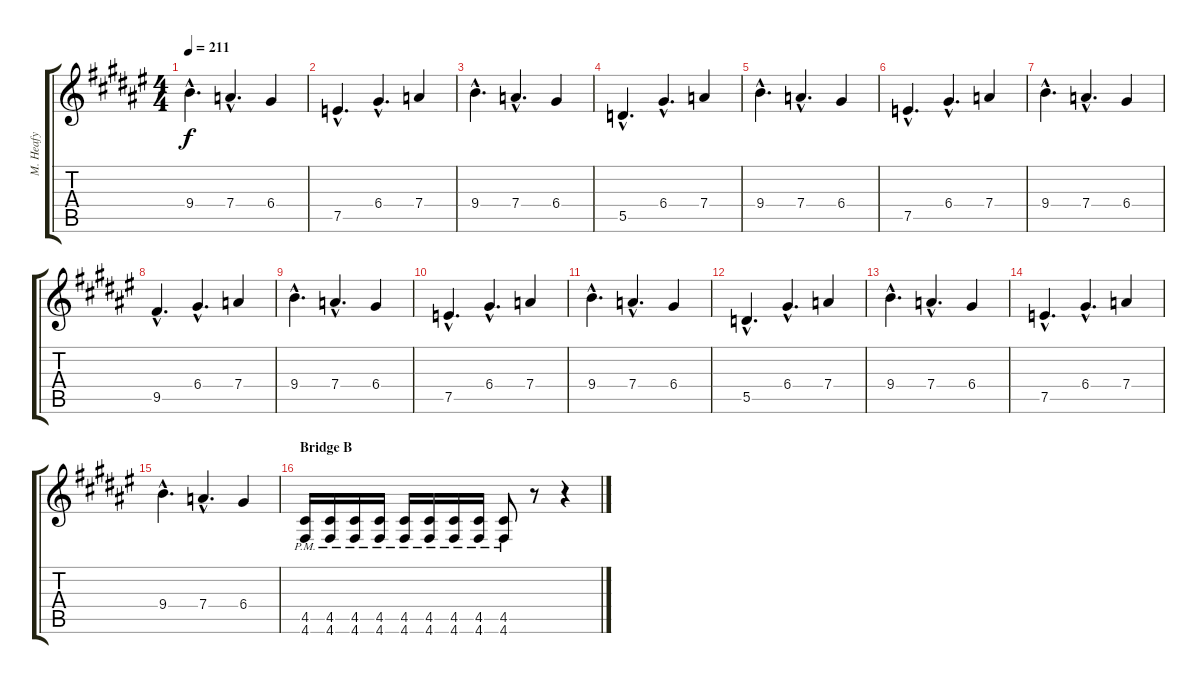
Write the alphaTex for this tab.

\track ("M. Heafy" "M. Heafy") {instrument overdrivenguitar}
\staff {score tabs}
\tuning (E4 B3 G3 D3 A2 D2) {hide}
\ts (4 4)
\tempo 211
\clef g2
\ks d#minor
9.4{hac}.4{d dy f} 7.4{hac}.4{d} 6.4.4 |
7.5{hac}.4{d} 6.4{hac}.4{d} 7.4.4 |
9.4{hac}.4{d} 7.4{hac}.4{d} 6.4.4 |
5.5{hac}.4{d} 6.4{hac}.4{d} 7.4.4 |
9.4{hac}.4{d} 7.4{hac}.4{d} 6.4.4 |
7.5{hac}.4{d} 6.4{hac}.4{d} 7.4.4 |
9.4{hac}.4{d} 7.4{hac}.4{d} 6.4.4 |
9.5{hac}.4{d} 6.4{hac}.4{d} 7.4.4 |
9.4{hac}.4{d} 7.4{hac}.4{d} 6.4.4 |
7.5{hac}.4{d} 6.4{hac}.4{d} 7.4.4 |
9.4{hac}.4{d} 7.4{hac}.4{d} 6.4.4 |
5.5{hac}.4{d} 6.4{hac}.4{d} 7.4.4 |
9.4{hac}.4{d} 7.4{hac}.4{d} 6.4.4 |
7.5{hac}.4{d} 6.4{hac}.4{d} 7.4.4 |
9.4{hac}.4{d} 7.4{hac}.4{d} 6.4.4 |
\section ("" "Bridge B")
(4.5{pm} 4.6{pm}).16 (4.5{pm} 4.6{pm}).16 (4.5{pm} 4.6{pm}).16 (4.5{pm} 4.6{pm}).16 (4.5{pm} 4.6{pm}).16 (4.5{pm} 4.6{pm}).16 (4.5{pm} 4.6{pm}).16 (4.5{pm} 4.6{pm}).16 (4.5{pm} 4.6{pm}).8 r.8 r.4
